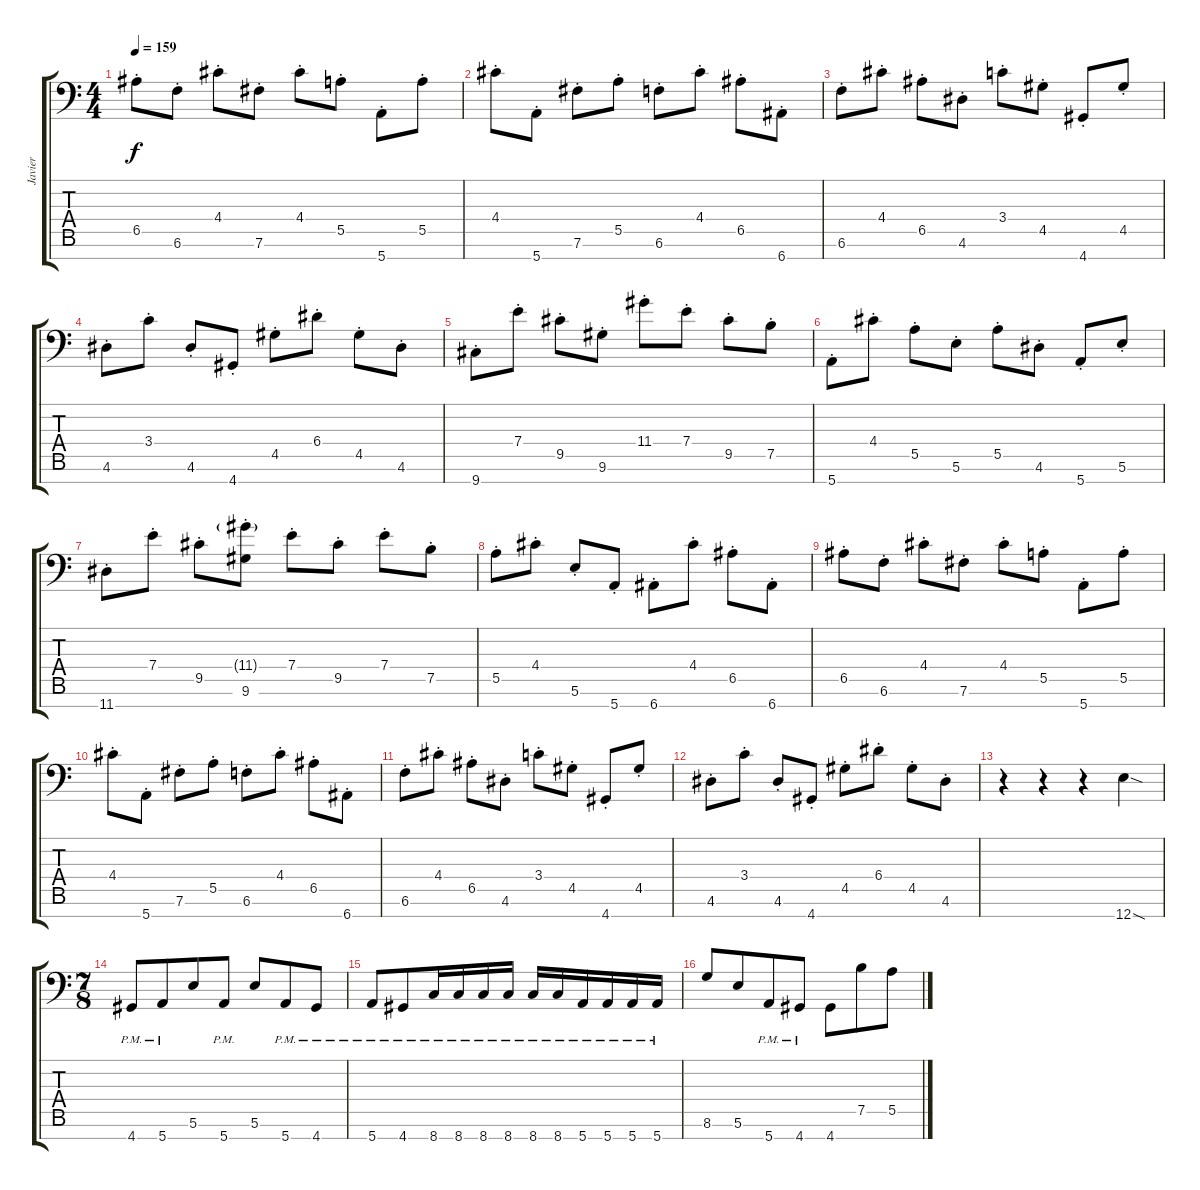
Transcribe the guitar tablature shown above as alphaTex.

\track ("Javier" "Javier") {instrument distortionguitar}
\staff {score tabs}
\tuning (B3 G3 D3 A2 E2 B1 E1) {hide}
\ts (4 4)
\tempo 159
\clef f4
\ks c
6.5{st}.8{dy f} 6.6{st}.8 4.4{st}.8 7.6{st}.8 4.4{st}.8 5.5{st}.8 5.7{st}.8 5.5{st}.8 |
4.4{st}.8 5.7{st}.8 7.6{st}.8 5.5{st}.8 6.6{st}.8 4.4{st}.8 6.5{st}.8 6.7{st}.8 |
6.6{st}.8 4.4{st}.8 6.5{st}.8 4.6{st}.8 3.4{st}.8 4.5{st}.8 4.7{st}.8 4.5{st}.8 |
4.6{st}.8 3.4{st}.8 4.6{st}.8 4.7{st}.8 4.5{st}.8 6.4{st}.8 4.5{st}.8 4.6{st}.8 |
9.7{st}.8 7.4{st}.8 9.5{st}.8 9.6{st}.8 11.4{st}.8 7.4{st}.8 9.5{st}.8 7.5{st}.8 |
5.7{st}.8 4.4{st}.8 5.5{st}.8 5.6{st}.8 5.5{st}.8 4.6{st}.8 5.7{st}.8 5.6{st}.8 |
11.7{st}.8 7.4{st}.8 9.5{st}.8 (11.4{g st} 9.6{st}).8 7.4{st}.8 9.5{st}.8 7.4{st}.8 7.5{st}.8 |
5.5{st}.8 4.4{st}.8 5.6{st}.8 5.7{st}.8 6.7{st}.8 4.4{st}.8 6.5{st}.8 6.7{st}.8 |
6.5{st}.8 6.6{st}.8 4.4{st}.8 7.6{st}.8 4.4{st}.8 5.5{st}.8 5.7{st}.8 5.5{st}.8 |
4.4{st}.8 5.7{st}.8 7.6{st}.8 5.5{st}.8 6.6{st}.8 4.4{st}.8 6.5{st}.8 6.7{st}.8 |
6.6{st}.8 4.4{st}.8 6.5{st}.8 4.6{st}.8 3.4{st}.8 4.5{st}.8 4.7{st}.8 4.5{st}.8 |
4.6{st}.8 3.4{st}.8 4.6{st}.8 4.7{st}.8 4.5{st}.8 6.4{st}.8 4.5{st}.8 4.6{st}.8 |
r.4{volume 16 instrument distortionguitar} r.4 r.4 12.7{sod}.4 |
\ts (7 8)
4.7{pm}.8{volume 16 balance 8} 5.7{pm}.8 5.6.8 5.7{pm}.8 5.6.8 5.7{pm}.8 4.7{pm}.8 |
5.7{pm}.8 4.7{pm}.8 8.7{pm}.16 8.7{pm}.16 8.7{pm}.16 8.7{pm}.16 8.7{pm}.16 8.7{pm}.16 5.7{pm}.16 5.7{pm}.16 5.7{pm}.16 5.7{pm}.16 |
8.6.8 5.6.8 5.7{pm}.8 4.7{pm}.8 4.7.8 7.5.8 5.5.8
